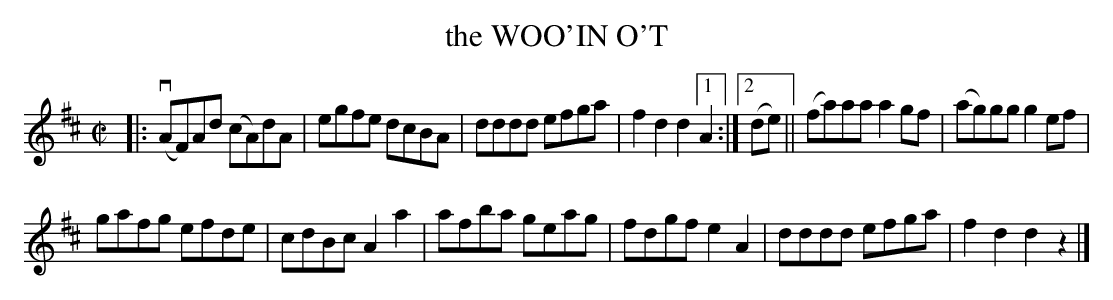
X:1
T: the WOO'IN O'T
M: C|
L: 1/8
K: D
|:\
(vAF)Ad (cA)dA | egfe dcBA |\
dddd efga | f2d2 d2 [1 A2 :|[2 (de) ||\
(fa)aa a2gf | (ag)gg g2ef |
gafg efde | cdBc A2a2 |\
afba geag | fdgf e2A2 |\
dddd efga | f2d2 d2z2 |]
